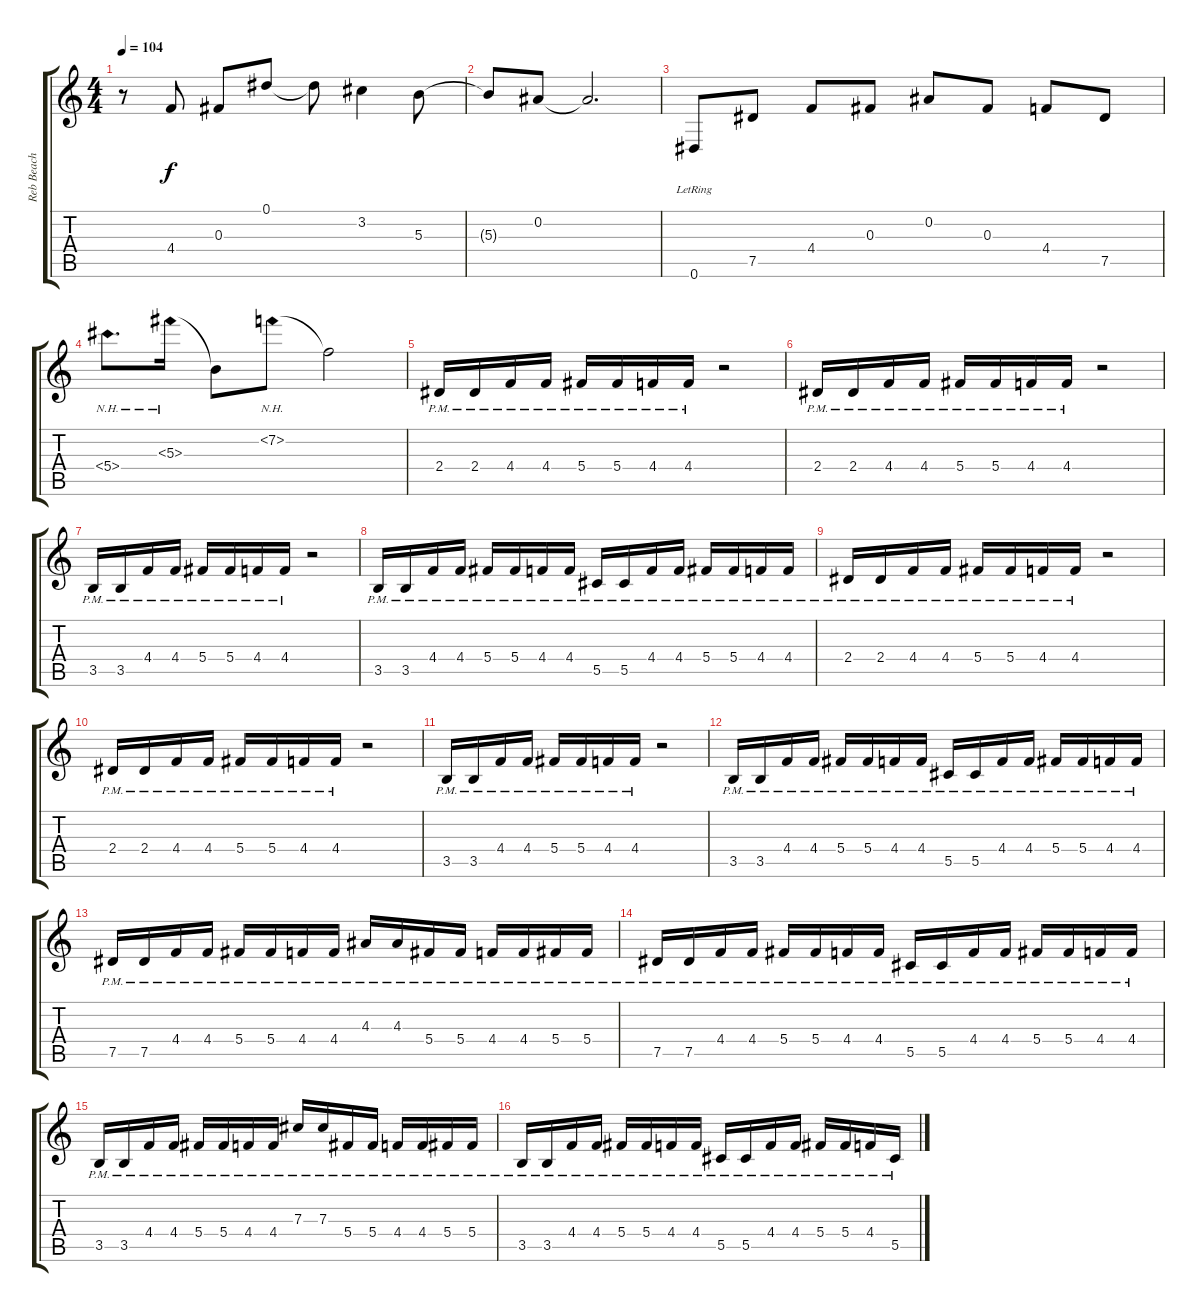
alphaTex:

\track ("Reb Beach" "Reb Beach") {instrument distortionguitar}
\staff {score tabs}
\tuning (Eb4 Bb3 Gb3 Db3 Ab2 Eb2) {hide}
\ts (4 4)
\tempo 104
\clef g2
\ks c
r.8{dy f} 4.4.8 0.3.8 0.1.8 0.1{t}.8 3.2.4 5.3.8 |
5.3{t}.8 0.2.8 0.2{t}.2{d} |
0.6{lr}.8 7.5.8 4.4.8 0.3.8 0.2.8 0.3.8 4.4.8 7.5.8 |
5.4{nh}.8{d} 5.3{nh}.16 5.3{t}.8 7.2{nh}.8 7.2{t}.2 |
2.4{pm}.16{instrument distortionguitar} 2.4{pm}.16 4.4{pm}.16 4.4{pm}.16 5.4{pm}.16 5.4{pm}.16 4.4{pm}.16 4.4{pm}.16 r.2 |
2.4{pm}.16 2.4{pm}.16 4.4{pm}.16 4.4{pm}.16 5.4{pm}.16 5.4{pm}.16 4.4{pm}.16 4.4{pm}.16 r.2 |
3.5{pm}.16 3.5{pm}.16 4.4{pm}.16 4.4{pm}.16 5.4{pm}.16 5.4{pm}.16 4.4{pm}.16 4.4{pm}.16 r.2 |
3.5{pm}.16 3.5{pm}.16 4.4{pm}.16 4.4{pm}.16 5.4{pm}.16 5.4{pm}.16 4.4{pm}.16 4.4{pm}.16 5.5{pm}.16 5.5{pm}.16 4.4{pm}.16 4.4{pm}.16 5.4{pm}.16 5.4{pm}.16 4.4{pm}.16 4.4{pm}.16 |
2.4{pm}.16 2.4{pm}.16 4.4{pm}.16 4.4{pm}.16 5.4{pm}.16 5.4{pm}.16 4.4{pm}.16 4.4{pm}.16 r.2 |
2.4{pm}.16 2.4{pm}.16 4.4{pm}.16 4.4{pm}.16 5.4{pm}.16 5.4{pm}.16 4.4{pm}.16 4.4{pm}.16 r.2 |
3.5{pm}.16 3.5{pm}.16 4.4{pm}.16 4.4{pm}.16 5.4{pm}.16 5.4{pm}.16 4.4{pm}.16 4.4{pm}.16 r.2 |
3.5{pm}.16 3.5{pm}.16 4.4{pm}.16 4.4{pm}.16 5.4{pm}.16 5.4{pm}.16 4.4{pm}.16 4.4{pm}.16 5.5{pm}.16 5.5{pm}.16 4.4{pm}.16 4.4{pm}.16 5.4{pm}.16 5.4{pm}.16 4.4{pm}.16 4.4{pm}.16 |
7.5{pm}.16 7.5{pm}.16 4.4{pm}.16 4.4{pm}.16 5.4{pm}.16 5.4{pm}.16 4.4{pm}.16 4.4{pm}.16 4.3{pm}.16 4.3{pm}.16 5.4{pm}.16 5.4{pm}.16 4.4{pm}.16 4.4{pm}.16 5.4{pm}.16 5.4{pm}.16 |
7.5{pm}.16 7.5{pm}.16 4.4{pm}.16 4.4{pm}.16 5.4{pm}.16 5.4{pm}.16 4.4{pm}.16 4.4{pm}.16 5.5{pm}.16 5.5{pm}.16 4.4{pm}.16 4.4{pm}.16 5.4{pm}.16 5.4{pm}.16 4.4{pm}.16 4.4{pm}.16 |
3.5{pm}.16 3.5{pm}.16 4.4{pm}.16 4.4{pm}.16 5.4{pm}.16 5.4{pm}.16 4.4{pm}.16 4.4{pm}.16 7.3{pm}.16 7.3{pm}.16 5.4{pm}.16 5.4{pm}.16 4.4{pm}.16 4.4{pm}.16 5.4{pm}.16 5.4{pm}.16 |
3.5{pm}.16 3.5{pm}.16 4.4{pm}.16 4.4{pm}.16 5.4{pm}.16 5.4{pm}.16 4.4{pm}.16 4.4{pm}.16 5.5{pm}.16 5.5{pm}.16 4.4{pm}.16 4.4{pm}.16 5.4{pm}.16 5.4{pm}.16 4.4{pm}.16 5.5{pm}.16
